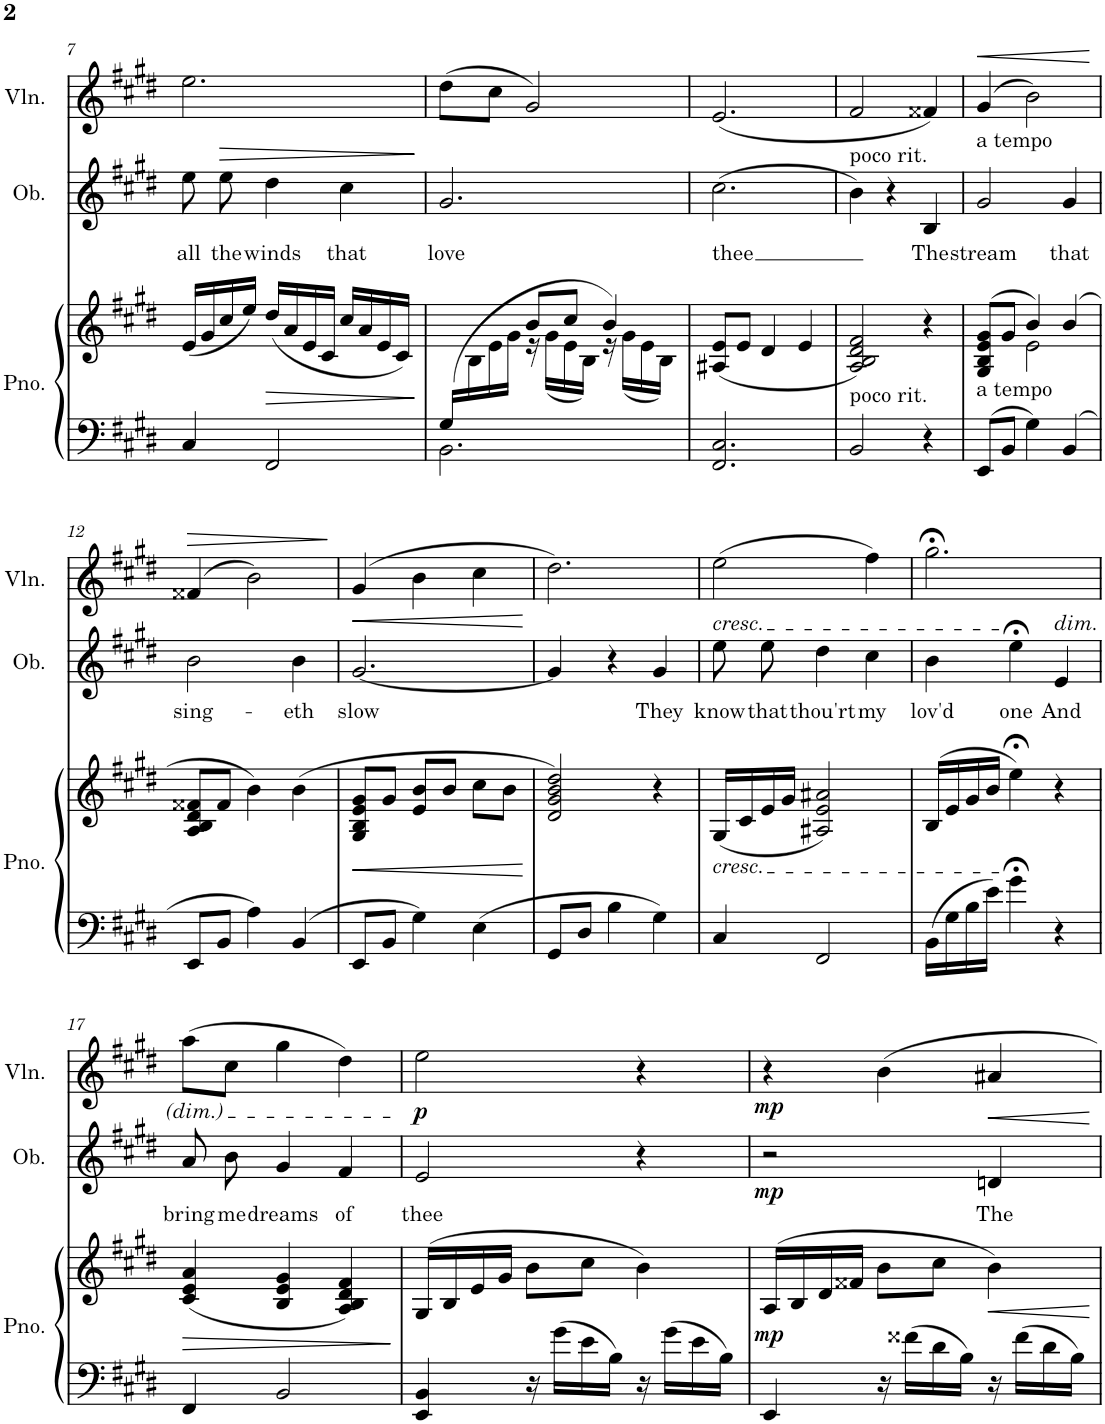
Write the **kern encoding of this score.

**kern	**kern	**dynam	**kern	**text	**dynam	**kern	**dynam
*part3	*part3	*part3	*part2	*part2	*part2	*part1	*part1
*staff4	*staff3	*staff3/4	*staff2	*staff2	*staff2	*staff1	*staff1
*I"Piano	*	*	*I"Oboe	*	*	*I"Violin	*
*I'Pno.	*	*	*I'Ob.	*	*	*I'Vln.	*
!!LO:PB:g=z
*clefF4	*clefG2	*	*clefG2	*	*	*clefG2	*
*k[f#c#g#d#]	*k[f#c#g#d#]	*	*k[f#c#g#d#]	*	*	*k[f#c#g#d#]	*
*M3/4	*M3/4	*	*M3/4	*	*	*M3/4	*
=7	=7	=7	=7	=7	=7	=7	=7
!	!	!	!	!LO:LY:b	!	!	!
4C#/	(16e/LL	.	8ee\L	all	.	2.ee\	.
.	16g#/	.	.	.	.	.	.
!	!	!	!	!LO:LY:b	!LO:HP:b	!	!
.	16cc#/	.	8ee\J	the	>	.	.
.	16ee/JJ)	.	.	.	.	.	.
!	!	!LO:HP:b	!	!LO:LY:b	!	!	!
2FF#/	(16dd#/LL	>	4dd#\	winds	.	.	.
.	16a/	.	.	.	.	.	.
.	16e/	.	.	.	.	.	.
.	16c#/JJ	.	.	.	.	.	.
!	!	!	!	!LO:LY:b	!	!	!
.	16cc#/LL	.	4cc#\	that	.	.	.
.	16a/	.	.	.	.	.	.
.	16e/	.	.	.	.	.	.
.	16c#/JJ)	.	.	.	.	.	.
.	.	]	.	.	]	.	.
=8	=8	=8	=8	=8	=8	=8	=8
*^	*^	*	*	*	*	*	*
!	!	!	!	!	!	!LO:LY:b	!	!	!
(16G#/LL	2.BB\	16ryy	4ryy	.	2.g#/	love	.	(8dd#\L	.
2ryy	.	16B\	.	.	.	.	.	.	.
.	.	16e\	.	.	.	.	.	8cc#\J	.
.	.	16g#\JJ	.	.	.	.	.	.	.
.	.	8b/L	16r	.	.	.	.	2g#/)	.
.	.	.	(16g#\LL	.	.	.	.	.	.
.	.	8cc#/J	16e\	.	.	.	.	.	.
.	.	.	16B\JJ)	.	.	.	.	.	.
.	.	4b/)	16r	.	.	.	.	.	.
8.ryy	.	.	(16g#\LL	.	.	.	.	.	.
.	.	.	16e\	.	.	.	.	.	.
.	.	.	16B\JJ)	.	.	.	.	.	.
*v	*v	*	*	*	*	*	*	*	*
=9	=9	=9	=9	=9	=9	=9	=9	=9
!	!	!	!	!	!LO:LY:b	!	!	!
*	*v	*v	*	*	*	*	*	*
2.FF#/ 2.C#/	(8A#X/ 8e/L	.	(2.cc#\	thee	.	(2.e/	.
.	8e/J	.	.	.	.	.	.
.	4d#/	.	.	.	.	.	.
.	4e/	.	.	.	.	.	.
=10	=10	=10	=10	=10	=10	=10	=10
!	!	!	!	!	!	!LO:TX:b:t=poco rit.	!
!	!LO:TX:b:t=poco rit.	!	!	!	!	!	!
2BB/	2A/ 2B/ 2d#/ 2f#/)	.	4b\)	.	.	2f#/	.
.	.	.	4r	.	.	.	.
!	!	!	!	!LO:LY:b	!	!	!
4r	4r	.	4B/	The	.	4f##X/)	.
=11	=11	=11	=11	=11	=11	=11	=11
*	*^	*	*	*	*	*	*
!	!	!	!	!	!	!	!LO:TX:b:t=a tempo	!
!	!LO:TX:b:t=a tempo	!	!	!	!	!	!	!
!	!	!	!	!	!LO:LY:b	!	!	!LO:HP:b
8EE/L	(8G#/ 8B/ 8e/ 8g#/L	4ryy	.	2g#/	stream	.	(4g#/	<
8BB/J	8g#/J	.	.	.	.	.	.	.
4G#\	4b/)	2e\	.	.	.	.	2b\)	.
!	!	!	!	!	!LO:LY:b	!	!	!
4BB/	(4b/	.	.	4g#/	that	.	.	.
*	*v	*v	*	*	*	*	*	*
.	.	.	.	.	.	.	[
!!LO:LB:g=z
=12	=12	=12	=12	=12	=12	=12	=12
!	!	!	!	!LO:LY:b	!	!	!LO:HP:b
8EE/L	8A/ 8B/ 8d#/ 8f##X/L	.	2b\	sing-	.	(4f##X/	>
8BB/J	8f##/J	.	.	.	.	.	.
4A\	4b\)	.	.	.	.	2b\)	.
!	!	!	!	!LO:LY:b	!	!	!
4BB/	(4b\	.	4b\	-eth	.	.	.
.	.	.	.	.	.	.	]
=13	=13	=13	=13	=13	=13	=13	=13
!	!	!LO:HP:b	!	!LO:LY:b	!LO:HP:b	!	!
8EE/L	8G#/ 8B/ 8e/ 8g#/L	<	[2.g#/	slow	<	(4g#/	.
8BB/J	8g#/J	.	.	.	.	.	.
4G#\	8e/ 8b/L	.	.	.	.	4b\	.
.	8b/J	.	.	.	.	.	.
4E\	8cc#\L	.	.	.	.	4cc#\	.
.	8b\J	.	.	.	.	.	.
.	.	[	.	.	[	.	.
=14	=14	=14	=14	=14	=14	=14	=14
8GG#/L	2d#/ 2g#/ 2b/ 2dd#/)	.	4g#/]	.	.	2.dd#\)	.
8D#/J	.	.	.	.	.	.	.
4B\	.	.	4r	.	.	.	.
!	!	!	!	!LO:LY:b	!	!	!
4G#\	4r	.	4g#/	They	.	.	.
=15	=15	=15	=15	=15	=15	=15	=15
!	!	!	!LO:TX:a:i:t=cresc.	!	!	!	!
!	!LO:TX:b:i:t=cresc.	!	!	!	!	!	!
!	!	!	!	!LO:LY:b	!	!	!
4C#/	(16G#/LL	.	8ee\L	know	.	(2ee\	.
.	16c#/	.	.	.	.	.	.
!	!	!	!	!LO:LY:b	!	!	!
.	16e/	.	8ee\J	that	.	.	.
.	16g#/JJ	.	.	.	.	.	.
!	!	!	!	!LO:LY:b	!	!	!
2FF#/	2A#X/ 2e/ 2a#X/)	.	4dd#\	thou'rt	.	.	.
!	!	!	!	!LO:LY:b	!	!	!
.	.	.	4cc#\	my	.	4ff#\)	.
=16	=16	=16	=16	=16	=16	=16	=16
!	!	!	!	!LO:LY:b	!	!	!
16BB\LL	(16B/LL	.	4b\	lov'd	.	2.gg#;<\	.
16G#\	16e/	.	.	.	.	.	.
16B\	16g#/	.	.	.	.	.	.
16e\JJ	16b/JJ	.	.	.	.	.	.
!	!	!	!	!LO:LY:b	!	!	!
4g#;<\	4ee;<\)	.	4ee;<\	one	.	.	.
!	!	!	!LO:TX:a:i:t=dim.	!	!	!	!
!	!	!	!	!LO:LY:b	!	!	!
4r	4r	.	4e/	And	.	.	.
!!LO:LB:g=z
=17	=17	=17	=17	=17	=17	=17	=17
!	!	!LO:HP:b	!	!LO:LY:b	!	!	!
4FF#/	(4c#/ 4e/ 4a/	>	8a/L	bring	.	(8aa\L	.
!	!	!	!	!LO:LY:b	!	!	!
.	.	.	8b/J	me	.	8cc#\J	.
!	!	!	!	!LO:LY:b	!	!	!
2BB/	4B/ 4e/ 4g#/	.	4g#/	dreams	.	4gg#\	.
!	!	!	!	!LO:LY:b	!	!	!
.	4A/ 4B/ 4d#/ 4f#/)	.	4f#/	of	.	4dd#\)	.
.	.	]	.	.	.	.	.
=18	=18	=18	=18	=18	=18	=18	=18
!	!	!	!	!LO:LY:b	!LO:DY:a	!	!
4EE/ 4BB/	(16G#/LL	.	2e/	thee	p	2ee\	.
.	16B/	.	.	.	.	.	.
.	16e/	.	.	.	.	.	.
.	16g#/JJ	.	.	.	.	.	.
16r	8b\L	.	.	.	.	.	.
16g#\LL	.	.	.	.	.	.	.
16e\	8cc#\J	.	.	.	.	.	.
16B\JJ	.	.	.	.	.	.	.
16r	4b\)	.	4r	.	.	4r	.
16g#\LL	.	.	.	.	.	.	.
16e\	.	.	.	.	.	.	.
16B\JJ	.	.	.	.	.	.	.
=19	=19	=19	=19	=19	=19	=19	=19
!	!	!LO:DY:b	!	!	!LO:DY:b	!	!LO:DY:b
4EE/	(16A/LL	mp	2r	.	mp	4r	mp
.	16B/	.	.	.	.	.	.
.	16d#/	.	.	.	.	.	.
.	16f##X/JJ	.	.	.	.	.	.
16r	8b\L	.	.	.	.	4b\	.
16f##X\LL	.	.	.	.	.	.	.
16d#\	8cc#\J	.	.	.	.	.	.
16B\JJ	.	.	.	.	.	.	.
!	!	!LO:HP:b	!	!LO:LY:b	!LO:HP:b	!	!
16r	4b\)	<	4dn/	The	<	4a#X/	.
16f##\LL	.	.	.	.	.	.	.
16d#\	.	.	.	.	.	.	.
16B\JJ	.	.	.	.	.	.	.
.	.	[	.	.	[	.	.
=	=	=	=	=	=	=	=
*-	*-	*-	*-	*-	*-	*-	*-
